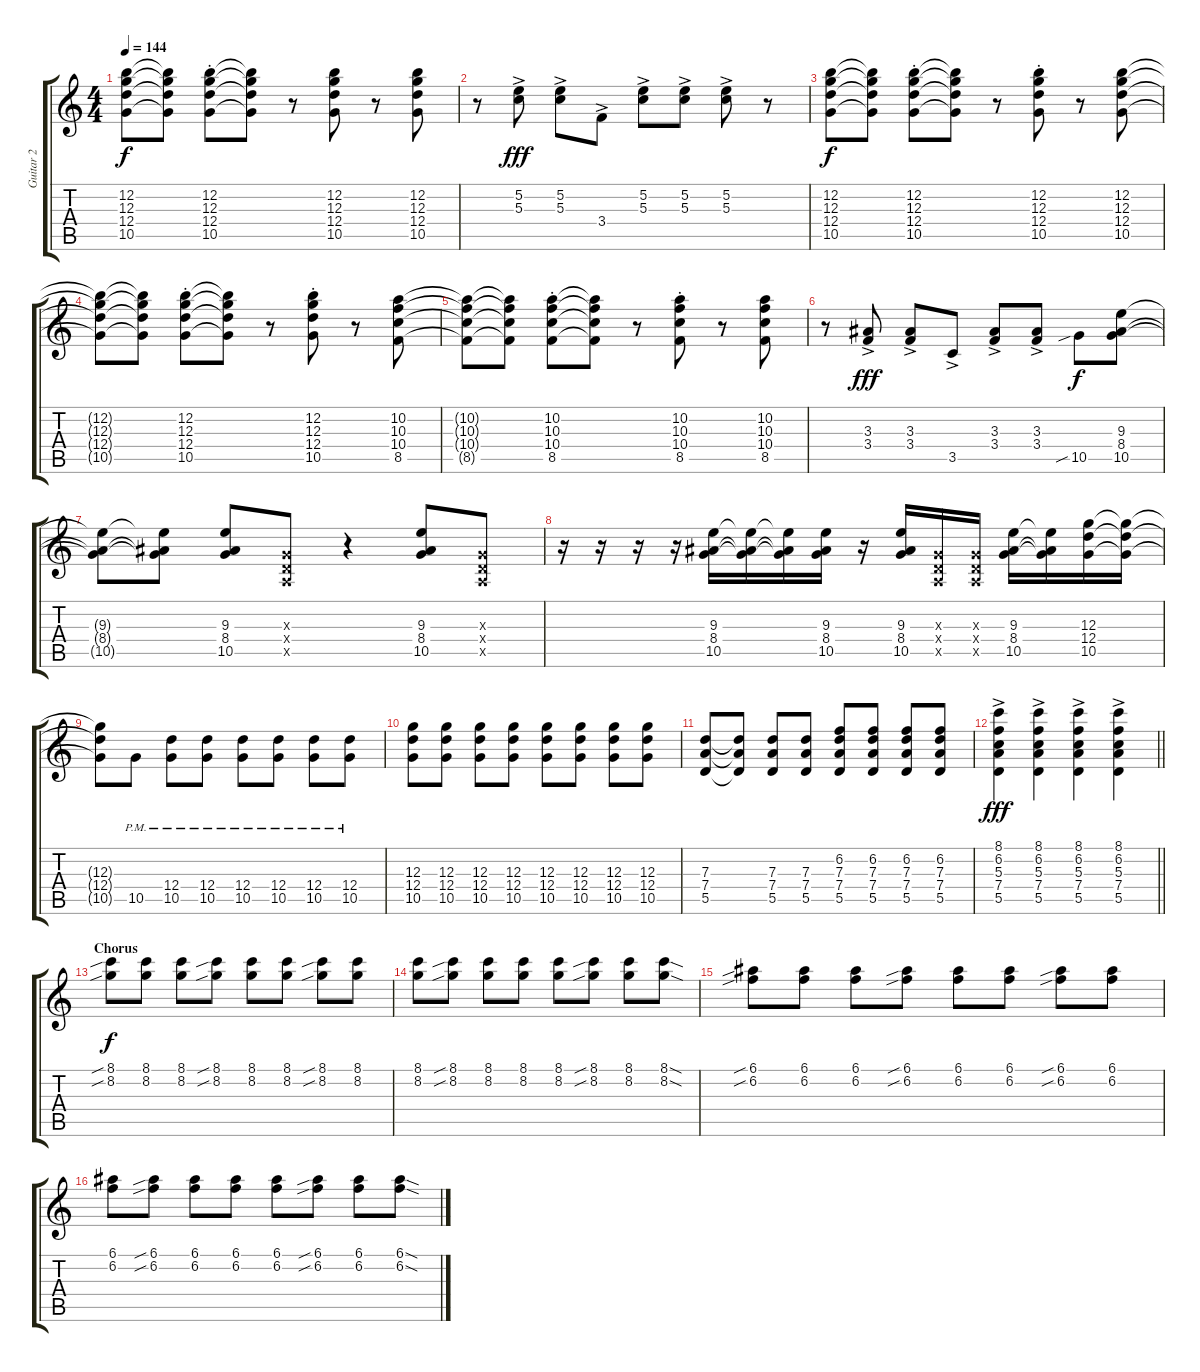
\track ("Guitar 2" "Guitar 2") {instrument distortionguitar}
\staff {score tabs}
\tuning (E4 B3 G3 D3 A2 E2) {hide}
\ts (4 4)
\tempo 144
\clef g2
\ks c
(12.2{t} 12.3{t} 12.4{t} 10.5{t}).8{dy f} (12.2{t} 12.3{t} 12.4{t} 10.5{t}).8 (12.2{st} 12.3 12.4 10.5).8 (12.2{t} 12.3{t} 12.4{t} 10.5{t}).8 r.8 (12.2 12.3 12.4 10.5).8 r.8 (12.2 12.3 12.4 10.5).8 |
r.8 (5.2{ac} 5.3{ac}).8{dy fff} (5.2{ac} 5.3{ac}).8 3.4{ac}.8 (5.2 5.3{ac}).8 (5.2{ac} 5.3{ac}).8 (5.2{ac} 5.3{ac}).8 r.8 |
(12.2 12.3 12.4 10.5).8{dy f} (12.2{t} 12.3{t} 12.4{t} 10.5{t}).8 (12.2{st} 12.3 12.4 10.5).8 (12.2{t} 12.3{t} 12.4{t} 10.5{t}).8 r.8 (12.2{st} 12.3 12.4 10.5).8 r.8 (12.2 12.3 12.4 10.5).8 |
(12.2{t} 12.3{t} 12.4{t} 10.5{t}).8 (12.2{t} 12.3{t} 12.4{t} 10.5{t}).8 (12.2{st} 12.3 12.4 10.5).8 (12.2{t} 12.3{t} 12.4{t} 10.5{t}).8 r.8 (12.2{st} 12.3 12.4 10.5).8 r.8 (10.2 10.3 10.4 8.5).8 |
(10.2{t} 10.3{t} 10.4{t} 8.5{t}).8 (10.2{t} 10.3{t} 10.4{t} 8.5{t}).8 (10.2{st} 10.3 10.4 8.5).8 (10.2{t} 10.3{t} 10.4{t} 8.5{t}).8 r.8 (10.2{st} 10.3 10.4 8.5).8 r.8 (10.2 10.3 10.4 8.5).8 |
r.8 (3.3{ac} 3.4{ac}).8{dy fff} (3.3{ac} 3.4{ac}).8 3.5{ac}.8 (3.3{ac} 3.4{ac}).8 (3.3{ac} 3.4{ac}).8 10.5{sib}.8{dy f} (9.3 8.4 10.5).8 |
(9.3{t} 8.4{t} 10.5{t}).8 (9.3{t} 8.4{t} 10.5{t}).8 (9.3 8.4 10.5).8 (0.3{x} 0.4{x} 0.5{x}).8 r.4 (9.3 8.4 10.5).8 (0.3{x} 0.4{x} 0.5{x}).8 |
r.16 r.16 r.16 r.16 (9.3 8.4 10.5).16 (9.3{t} 8.4{t} 10.5{t}).16 (9.3{t} 8.4{t} 10.5{t}).16 (9.3 8.4 10.5).16 r.16 (9.3 8.4 10.5).16 (0.3{x} 0.4{x} 0.5{x}).16 (0.3{x} 0.4{x} 0.5{x}).16 (9.3 8.4 10.5).16 (9.3{t} 8.4{t} 10.5{t}).16 (12.3 12.4 10.5).16 (12.3{t} 12.4{t} 10.5{t}).16 |
(12.3{t} 12.4{t} 10.5{t}).8 10.5{pm}.8 (12.4{pm} 10.5{pm}).8 (12.4{pm} 10.5{pm}).8 (12.4{pm} 10.5{pm}).8 (12.4{pm} 10.5{pm}).8 (12.4{pm} 10.5{pm}).8 (12.4{pm} 10.5{pm}).8 |
(12.3 12.4 10.5).8 (12.3 12.4 10.5).8 (12.3 12.4 10.5).8 (12.3 12.4 10.5).8 (12.3 12.4 10.5).8 (12.3 12.4 10.5).8 (12.3 12.4 10.5).8 (12.3 12.4 10.5).8 |
(7.3 7.4 5.5).8 (7.3{t} 7.4{t} 5.5{t}).8 (7.3 7.4 5.5).8 (7.3 7.4 5.5).8 (6.2 7.3 7.4 5.5).8 (6.2 7.3 7.4 5.5).8 (6.2 7.3 7.4 5.5).8 (6.2 7.3 7.4 5.5).8 |
\barLineRight lightlight
(8.1{ac} 6.2 5.3 7.4 5.5).4{dy fff} (8.1{ac} 6.2 5.3 7.4 5.5).4 (8.1{ac} 6.2 5.3 7.4 5.5).4 (8.1{ac} 6.2 5.3 7.4 5.5).4 |
\section ("" "Chorus")
(8.1{sib} 8.2{sib}).8{dy f} (8.1 8.2).8 (8.1 8.2).8 (8.1{sib} 8.2{sib}).8 (8.1 8.2).8 (8.1 8.2).8 (8.1{sib} 8.2{sib}).8 (8.1 8.2).8 |
(8.1 8.2).8 (8.1{sib} 8.2{sib}).8 (8.1 8.2).8 (8.1 8.2).8 (8.1 8.2).8 (8.1{sib} 8.2{sib}).8 (8.1 8.2).8 (8.1{sod} 8.2{sod}).8 |
(6.1{sib} 6.2{sib}).8 (6.1 6.2).8 (6.1 6.2).8 (6.1{sib} 6.2{sib}).8 (6.1 6.2).8 (6.1 6.2).8 (6.1{sib} 6.2{sib}).8 (6.1 6.2).8 |
(6.1 6.2).8 (6.1{sib} 6.2{sib}).8 (6.1 6.2).8 (6.1 6.2).8 (6.1 6.2).8 (6.1{sib} 6.2{sib}).8 (6.1 6.2).8 (6.1{sod} 6.2{sod}).8
